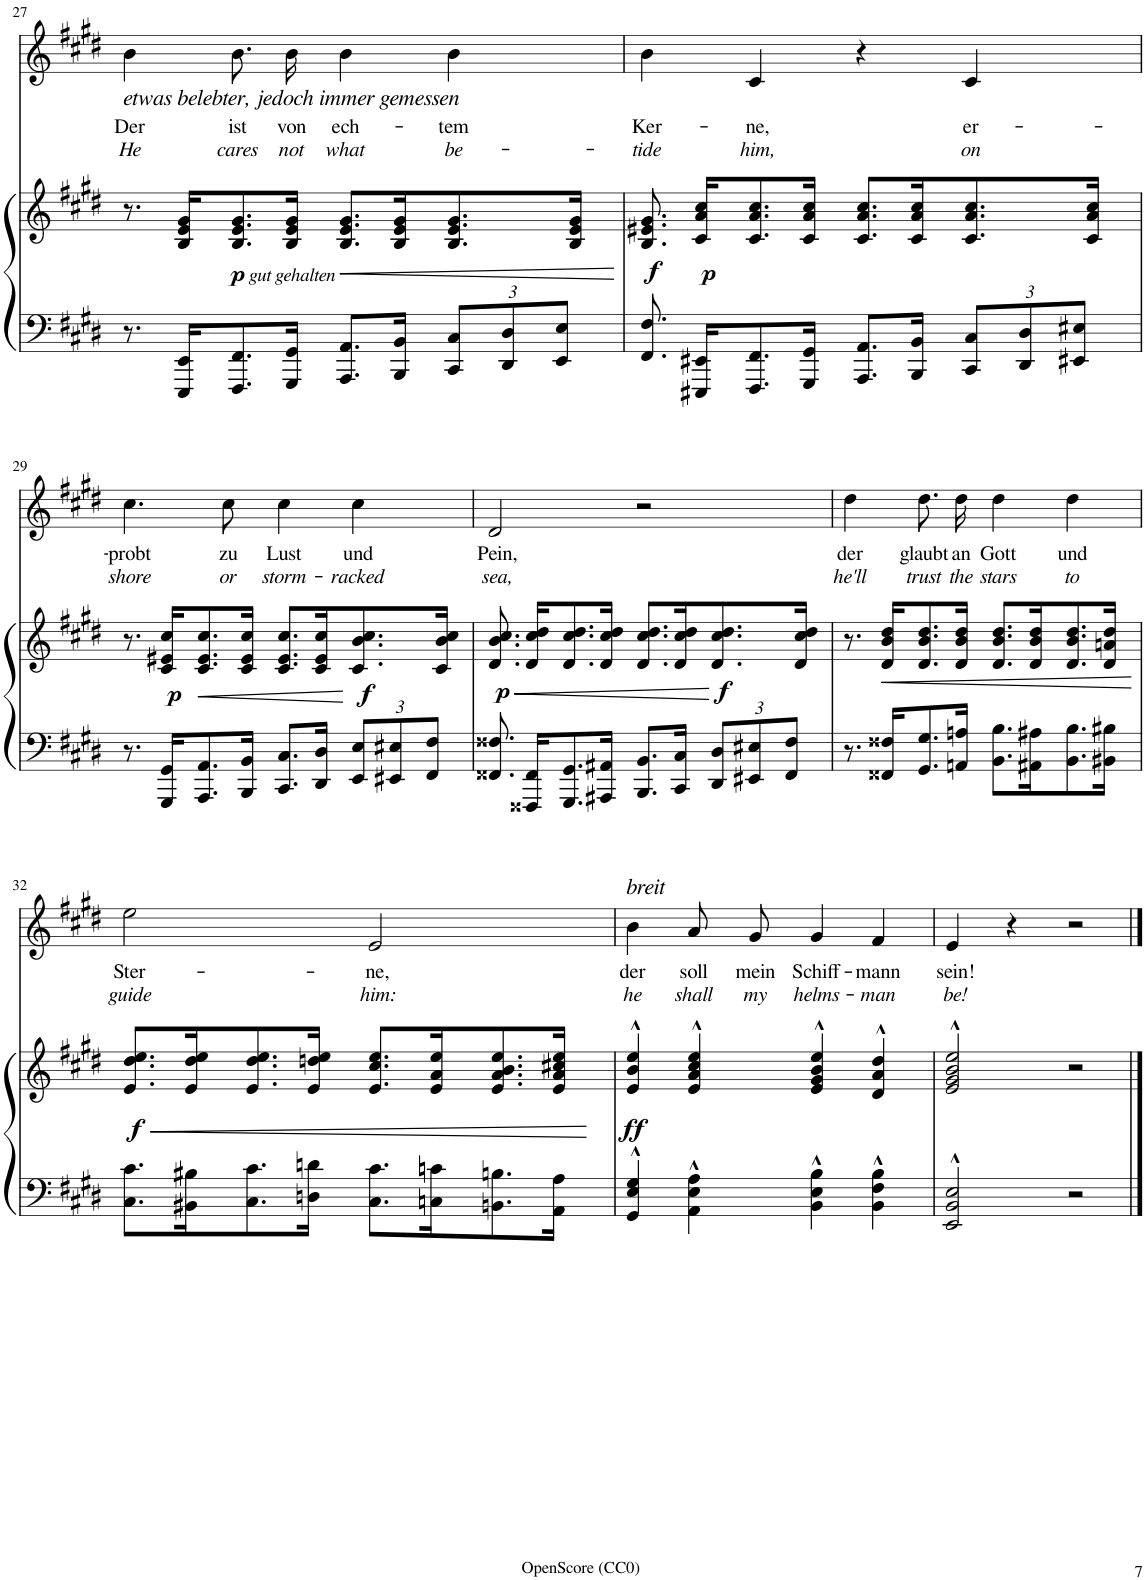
**kern	**kern	**dynam	**kern	**text	**text
*part2	*part2	*part2	*part1	*part1	*part1
*staff3	*staff2	*staff2/3	*staff1	*staff1	*staff1
*I"Piano	*	*	*	*	*
*I'Pno	*	*	*	*	*
!!LO:PB:g=z
*clefF4	*clefG2	*	*clefG2	*	*
*k[f#c#g#d#]	*k[f#c#g#d#]	*	*k[f#c#g#d#]	*	*
*M4/4	*M4/4	*	*M4/4	*	*
=27	=27	=27	=27	=27	=27
!	!	!	!LO:TX:b:i:t=etwas belebter, jedoch immer gemessen	!	!
!	!	!	!	!LO:LY:b	!LO:LY:b
8.r	8.r	.	4b\	Der	He
!	!	!LO:DY:b	!	!	!
!	!	!LO:DY:n=1:b	!	!	!
16EEE/ 16EE/KL	16B/ 16e/ 16g#/KL	p other-dynamics	.	.	.
!	!	!	!	!LO:LY:b	!LO:LY:b
8.FFF#/ 8.FF#/	8.B/ 8.e/ 8.g#/	.	8.b\L	ist	cares
!	!	!	!	!LO:LY:b	!LO:LY:b
16GGG#/ 16GG#/Jk	16B/ 16e/ 16g#/Jk	.	16b\Jk	von	not
!	!	!LO:HP:b	!	!LO:LY:b	!LO:LY:b
8.AAA/ 8.AA/L	8.B/ 8.e/ 8.g#/L	<	4b\	ech-	what
16BBB/ 16BB/Jk	16B/ 16e/ 16g#/K	.	.	.	.
*Xbrackettup	*	*	*	*	*
!	!	!	!	!LO:LY:b	!LO:LY:b
12CC#/ 12C#/L	8.B/ 8.e/ 8.g#/	.	4b\	-tem	be-
12DD#/ 12D#/	.	.	.	.	.
12EE/ 12E/J	.	.	.	.	.
.	16B/ 16e/ 16g#/Jk	.	.	.	.
.	.	[	.	.	.
=28	=28	=28	=28	=28	=28
!	!	!LO:DY:b	!	!LO:LY:b	!LO:LY:b
8.FF#/ 8.F#/	8.B/ 8.e#X/ 8.g#/	f	4b\	Ker-	-tide
!	!	!LO:DY:b	!	!	!
16EEE#X/ 16EE#X/KL	16c#/ 16a/ 16cc#/KL	p	.	.	.
!	!	!	!	!LO:LY:b	!LO:LY:b
8.FFF#/ 8.FF#/	8.c#/ 8.a/ 8.cc#/	.	4c#/	-ne,	him,
16GGG#/ 16GG#/Jk	16c#/ 16a/ 16cc#/Jk	.	.	.	.
8.AAA/ 8.AA/L	8.c#/ 8.a/ 8.cc#/L	.	4r	.	.
16BBB/ 16BB/Jk	16c#/ 16a/ 16cc#/K	.	.	.	.
!	!	!	!	!LO:LY:b	!LO:LY:b
12CC#/ 12C#/L	8.c#/ 8.a/ 8.cc#/	.	4c#/	er-	on
12DD#/ 12D#/	.	.	.	.	.
12EE#X/ 12E#X/J	.	.	.	.	.
.	16c#/ 16a/ 16cc#/Jk	.	.	.	.
!!LO:LB:g=z
=29	=29	=29	=29	=29	=29
!	!	!	!	!LO:LY:b	!LO:LY:b
8.r	8.r	.	4.cc#\	-probt	shore
!	!	!LO:DY:b	!	!	!
16GGG#/ 16GG#/KL	16c#/ 16e#X/ 16cc#/KL	p	.	.	.
!	!	!LO:HP:b	!	!	!
8.AAA/ 8.AA/	8.c#/ 8.e#/ 8.cc#/	<	.	.	.
!	!	!	!	!LO:LY:b	!LO:LY:b
.	.	.	8cc#\	zu	or
16BBB/ 16BB/Jk	16c#/ 16e#/ 16cc#/Jk	.	.	.	.
!	!	!	!	!LO:LY:b	!LO:LY:b
8.CC#/ 8.C#/L	8.c#/ 8.e#/ 8.cc#/L	.	4cc#\	Lust	storm-
16DD#/ 16D#/Jk	16c#/ 16e#/ 16cc#/K	.	.	.	.
!	!	!LO:DY:n=1:b	!	!LO:LY:b	!LO:LY:b
12EE/ 12E/L	8.c#/ 8.b/ 8.cc#/	[ f	4cc#\	und	-racked
12EE#X/ 12E#X/	.	.	.	.	.
12FF#/ 12F#/J	.	.	.	.	.
.	16c#/ 16b/ 16cc#/Jk	.	.	.	.
=30	=30	=30	=30	=30	=30
!	!	!LO:HP:b	!	!LO:LY:b	!LO:LY:b
!	!	!LO:DY:n=1:b	!	!	!
8.FF##X/ 8.F##X/	8.d#/ 8.b/ 8.cc#/	< p	2d#/	Pein,	sea,
16FFF##X/ 16FF##/KL	16d#/ 16cc#/ 16dd#/KL	.	.	.	.
8.GGG#/ 8.GG#/	8.d#/ 8.cc#/ 8.dd#/	.	.	.	.
16AAA#X/ 16AA#X/Jk	16d#/ 16cc#/ 16dd#/Jk	.	.	.	.
8.BBB/ 8.BB/L	8.d#/ 8.cc#/ 8.dd#/L	.	2r	.	.
16CC#/ 16C#/Jk	16d#/ 16cc#/ 16dd#/K	.	.	.	.
!	!	!LO:DY:n=2:b	!	!	!
12DD#/ 12D#/L	8.d#/ 8.cc#/ 8.dd#/	[ f	.	.	.
12EE#X/ 12E#X/	.	.	.	.	.
12FF##/ 12F##/J	.	.	.	.	.
.	16d#/ 16cc#/ 16dd#/Jk	.	.	.	.
=31	=31	=31	=31	=31	=31
!	!	!	!	!LO:LY:b	!LO:LY:b
8.r	8.r	.	4dd#\	der	he'll
!	!	!LO:HP:b	!	!	!
16FF##X/ 16F##X/KL	16d#/ 16b/ 16dd#/KL	<	.	.	.
!	!	!	!	!LO:LY:b	!LO:LY:b
8.GG#/ 8.G#/	8.d#/ 8.b/ 8.dd#/	.	8.dd#\L	glaubt	trust
!	!	!	!	!LO:LY:b	!LO:LY:b
16AAn/ 16An/Jk	16d#/ 16b/ 16dd#/Jk	.	16dd#\Jk	an	the
!	!	!	!	!LO:LY:b	!LO:LY:b
8.BB\ 8.B\L	8.d#/ 8.b/ 8.dd#/L	.	4dd#\	Gott	stars
16AA#X\ 16A#X\K	16d#/ 16b/ 16dd#/K	.	.	.	.
!	!	!	!	!LO:LY:b	!LO:LY:b
8.BB\ 8.B\	8.d#/ 8.b/ 8.dd#/	.	4dd#\	und	to
16BB#X\ 16B#X\Jk	16d#/ 16an/ 16dd#/Jk	.	.	.	.
.	.	[	.	.	.
!!LO:LB:g=z
=32	=32	=32	=32	=32	=32
!	!	!LO:HP:b	!	!LO:LY:b	!LO:LY:b
!	!	!LO:DY:n=1:b	!	!	!
8.C#\ 8.c#\L	8.e/ 8.dd#/ 8.ee/L	< f	2ee\	Ster-	guide
16BB#X\ 16B#X\K	16e/ 16dd#/ 16ee/K	.	.	.	.
8.C#\ 8.c#\	8.e/ 8.dd#/ 8.ee/	.	.	.	.
16Dn\ 16dn\Jk	16e/ 16ddn/ 16ee/Jk	.	.	.	.
!	!	!	!	!LO:LY:b	!LO:LY:b
8.C#\ 8.c#\L	8.e/ 8.cc#/ 8.ee/L	.	2e/	-ne,	him:
16Cn\ 16cn\K	16e/ 16a/ 16ee/K	.	.	.	.
8.BBn\ 8.Bn\	8.e/ 8.a/ 8.b/ 8.ee/	.	.	.	.
16AA\ 16A\Jk	16e/ 16a/ 16cc#X/ 16ee/Jk	.	.	.	.
.	.	[	.	.	.
=33	=33	=33	=33	=33	=33
!	!	!	!LO:TX:a:i:t=breit	!	!
!	!	!LO:DY:b	!	!LO:LY:b	!LO:LY:b
4GG#/^^ 4E/^^ 4G#/^^	4e/^^ 4b/^^ 4ee/^^	ff	4b\	der	he
!	!	!	!	!LO:LY:b	!LO:LY:b
4AA\^^ 4E\^^ 4A\^^	4e/^^ 4a/^^ 4cc#/^^ 4ee/^^	.	8a/L	soll	shall
!	!	!	!	!LO:LY:b	!LO:LY:b
.	.	.	8g#/J	mein	my
!	!	!	!	!LO:LY:b	!LO:LY:b
4BB\^^ 4E\^^ 4B\^^	4e/^^ 4g#/^^ 4b/^^ 4ee/^^	.	4g#/	Schiff-	helms-
!	!	!	!	!LO:LY:b	!LO:LY:b
4BB\^^ 4F#\^^ 4B\^^	4d#/^^ 4a/^^ 4dd#/^^	.	4f#/	-mann	-man
=34	=34	=34	=34	=34	=34
!	!	!	!	!LO:LY:b	!LO:LY:b
2EE/^^ 2BB/^^ 2E/^^	2e/^^ 2g#/^^ 2b/^^ 2ee/^^	.	4e/	sein!	be!
.	.	.	4r	.	.
2r	2r	.	2r	.	.
==	==	==	==	==	==
*-	*-	*-	*-	*-	*-
